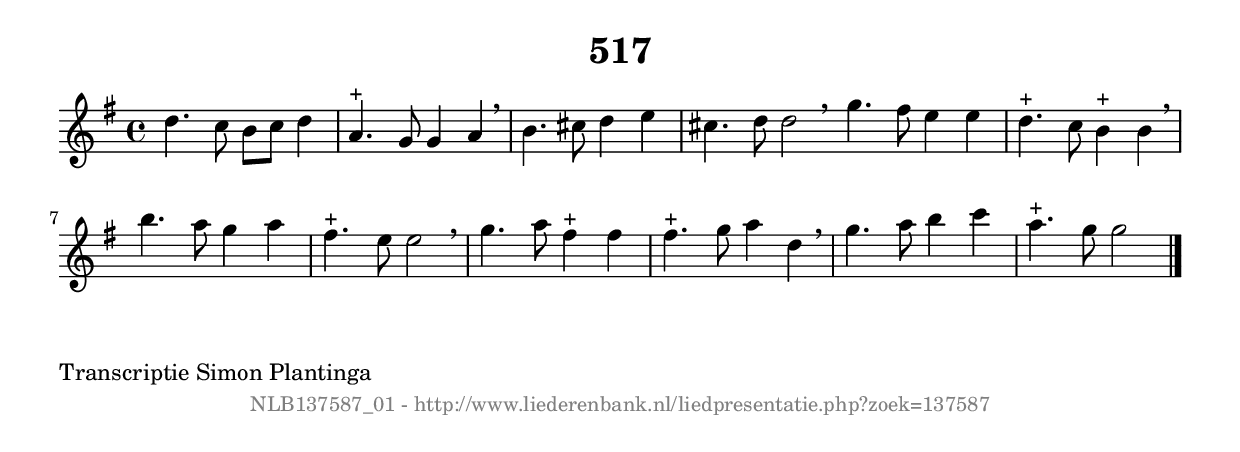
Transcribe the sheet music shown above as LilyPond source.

%
% produced by wce2krn 1.64 (7 June 2014)
%
\version"2.16"
#(append! paper-alist '(("long" . (cons (* 210 mm) (* 2000 mm)))))
#(set-default-paper-size "long")
sb = {\breathe}
mBreak = {\breathe }
bBreak = {\breathe }
x = {\once\override NoteHead #'style = #'cross }
gl=\glissando
itime={\override Staff.TimeSignature #'stencil = ##f }
ficta = {\once\set suggestAccidentals = ##t}
fine = {\once\override Score.RehearsalMark #'self-alignment-X = #1 \mark \markup {\italic{Fine}}}
dc = {\once\override Score.RehearsalMark #'self-alignment-X = #1 \mark \markup {\italic{D.C.}}}
dcf = {\once\override Score.RehearsalMark #'self-alignment-X = #1 \mark \markup {\italic{D.C. al Fine}}}
dcc = {\once\override Score.RehearsalMark #'self-alignment-X = #1 \mark \markup {\italic{D.C. al Coda}}}
ds = {\once\override Score.RehearsalMark #'self-alignment-X = #1 \mark \markup {\italic{D.S.}}}
dsf = {\once\override Score.RehearsalMark #'self-alignment-X = #1 \mark \markup {\italic{D.S. al Fine}}}
dsc = {\once\override Score.RehearsalMark #'self-alignment-X = #1 \mark \markup {\italic{D.S. al Coda}}}
pv = {\set Score.repeatCommands = #'((volta "1"))}
sv = {\set Score.repeatCommands = #'((volta "2"))}
tv = {\set Score.repeatCommands = #'((volta "3"))}
qv = {\set Score.repeatCommands = #'((volta "4"))}
xv = {\set Score.repeatCommands = #'((volta #f))}
\header{ tagline = ""
title = "517"
}
\score {{
\key g \major
\relative g'
{
\set melismaBusyProperties = #'()
\time 4/4
\tempo 4=120
\override Score.MetronomeMark #'transparent = ##t
\override Score.RehearsalMark #'break-visibility = #(vector #t #t #f)
d'4. c8 b8 c8 d4 | a4.^"+" g8 g4 a4 \sb | b4. cis8 d4 e4 | cis4. d8 d2 \bar ":|:" \bBreak
g4. fis8 e4 e4 | d4.^"+" c8 b4^"+" b4 \sb | b'4. a8 g4 a4 | fis4.^"+" e8 e2 | \mBreak \bar "|"
g4. a8 fis4^"+" fis4 | fis4.^"+" g8 a4 d,4 \sb | g4. a8 b4 c4 | a4.^"+" g8 g2 \bar "|."
 }}
 \midi { }
 \layout {
            indent = 0.0\cm
}
}
\markup { \wordwrap-string #" 
Transcriptie Simon Plantinga
"}
\markup { \vspace #0 } \markup { \with-color #grey \fill-line { \center-column { \smaller "NLB137587_01 - http://www.liederenbank.nl/liedpresentatie.php?zoek=137587" } } }
